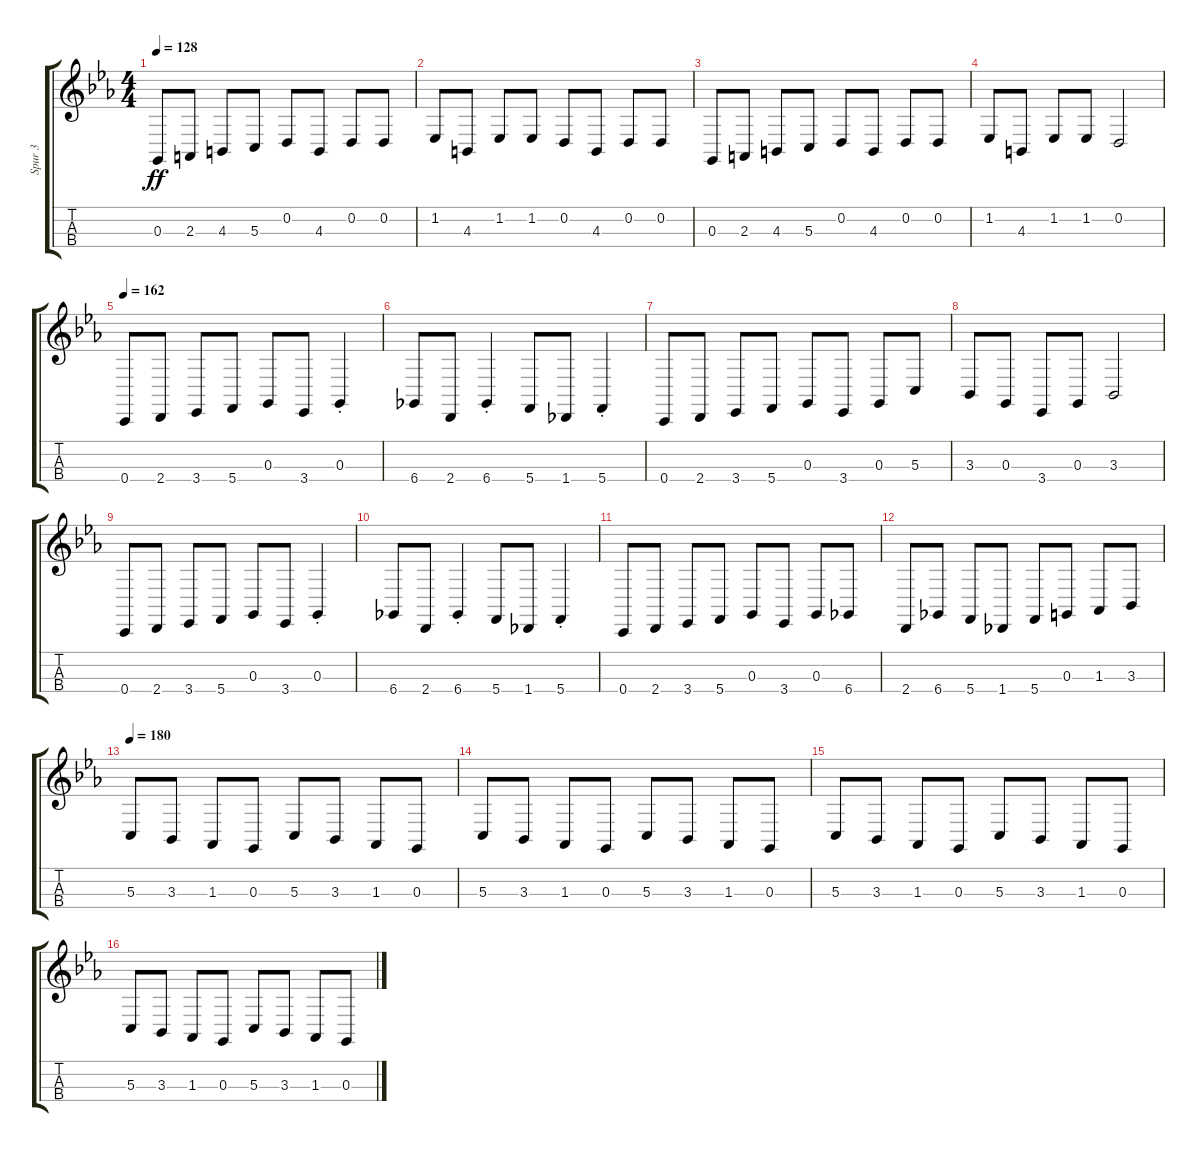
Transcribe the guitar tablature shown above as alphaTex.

\track ("Spur 3" "Spur 3") {instrument cello}
\staff {score tabs}
\tuning (A3 D3 G2 C2) {hide}
\ts (4 4)
\tempo 128
\clef g2
\ks eb
0.3.8{dy ff} 2.3.8 4.3.8 5.3.8 0.2.8 4.3.8 0.2.8 0.2.8 |
1.2.8 4.3.8 1.2.8 1.2.8 0.2.8 4.3.8 0.2.8 0.2.8 |
0.3.8 2.3.8 4.3.8 5.3.8 0.2.8 4.3.8 0.2.8 0.2.8 |
1.2.8 4.3.8 1.2.8 1.2.8 0.2.2 |
\tempo 162
0.4.8 2.4.8 3.4.8 5.4.8 0.3.8 3.4.8 0.3{st}.4 |
6.4.8 2.4.8 6.4{st}.4 5.4.8 1.4.8 5.4{st}.4 |
0.4.8 2.4.8 3.4.8 5.4.8 0.3.8 3.4.8 0.3.8 5.3.8 |
3.3.8 0.3.8 3.4.8 0.3.8 3.3.2 |
0.4.8 2.4.8 3.4.8 5.4.8 0.3.8 3.4.8 0.3{st}.4 |
6.4.8 2.4.8 6.4{st}.4 5.4.8 1.4.8 5.4{st}.4 |
0.4.8 2.4.8 3.4.8 5.4.8 0.3.8 3.4.8 0.3.8 6.4.8 |
2.4.8 6.4.8 5.4.8 1.4.8 5.4.8 0.3.8 1.3.8 3.3.8 |
\tempo 180
5.3.8 3.3.8 1.3.8 0.3.8 5.3.8 3.3.8 1.3.8 0.3.8 |
5.3.8 3.3.8 1.3.8 0.3.8 5.3.8 3.3.8 1.3.8 0.3.8 |
5.3.8 3.3.8 1.3.8 0.3.8 5.3.8 3.3.8 1.3.8 0.3.8 |
5.3.8 3.3.8 1.3.8 0.3.8 5.3.8 3.3.8 1.3.8 0.3.8
